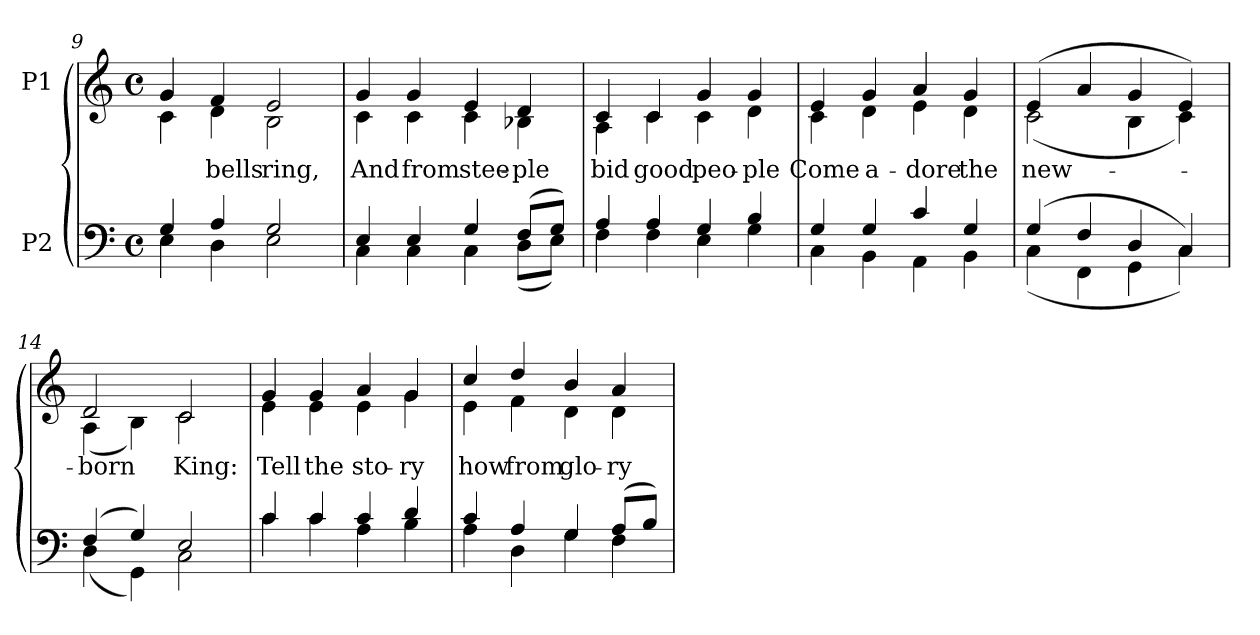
**kern	**kern	**text
*part2	*part1	*part1
*staff2	*staff1	*staff1
*I"P2	*I"P1	*
*clefF4	*clefG2	*
*k[]	*k[]	*
*C:	*C:	*
*M4/4	*M4/4	*
*met(c)	*met(c)	*
=9	=9	=9
*^	*^	*
4Gi/	4Ei\	4gi/	4ci\	.
!	!	!	!	!LO:LY:b:color=#000000
4Ai/	4Di\	4fi/	4di\	-bells
!	!	!	!	!LO:LY:b:color=#000000
2Gi/	2Ei\	2ei/	2Bi\	ring,
!!LO:LB:g=z	!!
=10	=10	=10	=10	=10
!	!	!	!	!LO:LY:b:color=#000000
4Ei/	4Ci\	4gi/	4ci\	And
!	!	!	!	!LO:LY:b:color=#000000
4Ei/	4Ci\	4gi/	4ci\	from
!	!	!	!	!LO:LY:b:color=#000000
4Gi/	4Ci\	4ei/	4ci\	stee-
!	!	!	!	!LO:LY:b:color=#000000
(8Fi/L	(8Di\L	4di/	4B-Xi\	-ple
8Gi/J)	8Ei\J)	.	.	.
=11	=11	=11	=11	=11
!	!	!	!	!LO:LY:b:color=#000000
4Ai/	4Fi\	4ci/	4Ai\	bid
!	!	!	!	!LO:LY:b:color=#000000
4Ai/	4Fi\	4ci/	4ci\	good
!	!	!	!	!LO:LY:b:color=#000000
4Gi/	4Ei\	4gi/	4ci\	peo-
!	!	!	!	!LO:LY:b:color=#000000
4Bi/	4Gi\	4gi/	4di\	-ple
=12	=12	=12	=12	=12
!	!	!	!	!LO:LY:b:color=#000000
4Gi/	4Ci\	4ei/	4ci\	Come
!	!	!	!	!LO:LY:b:color=#000000
4Gi/	4BBi\	4gi/	4di\	a-
!	!	!	!	!LO:LY:b:color=#000000
4ci/	4AAi\	4ai/	4ei\	-dore
!	!	!	!	!LO:LY:b:color=#000000
4Gi/	4BBi\	4gi/	4di\	the
=13	=13	=13	=13	=13
!	!	!	!	!LO:LY:b:color=#000000
(4Gi/	(4Ci\	(4ei/	(2ci\	new-
4Fi/	4FFi\	4ai/	.	.
4Di/	4GGi\	4gi/	4Bi\	.
4Ci/)	4Ci\)	4ei/)	4ci\)	.
=14	=14	=14	=14	=14
!	!	!	!	!LO:LY:b:color=#000000
(4Fi/	(4Di\	2di/	(4Ai\	-born
4Gi/)	4GGi\)	.	4Bi\)	.
!	!	!	!	!LO:LY:b:color=#000000
2Ei/	2Ci\	2ci/	2ci\	King:
!!LO:LB:g=z	!!
=15	=15	=15	=15	=15
!	!	!	!	!LO:LY:b:color=#000000
4ci/	4ci\	4gi/	4ei\	Tell
!	!	!	!	!LO:LY:b:color=#000000
4ci/	4ci\	4gi/	4ei\	the
!	!	!	!	!LO:LY:b:color=#000000
4ci/	4Ai\	4ai/	4ei\	sto-
!	!	!	!	!LO:LY:b:color=#000000
4di/	4Bi\	4gi/	4gi\	-ry
=16	=16	=16	=16	=16
!	!	!	!	!LO:LY:b:color=#000000
4ci/	4Ai\	4cci/	4ei\	how
!	!	!	!	!LO:LY:b:color=#000000
4Ai/	4Di\	4ddi/	4fi\	from
!	!	!	!	!LO:LY:b:color=#000000
4Gi/	4Gi\	4bi/	4di\	glo-
!	!	!	!	!LO:LY:b:color=#000000
(8Ai/L	4Fi\	4ai/	4di\	-ry
8Bi/J)	.	.	.	.
*v	*v	*	*	*
*	*v	*v	*
=	=	=
*-	*-	*-
